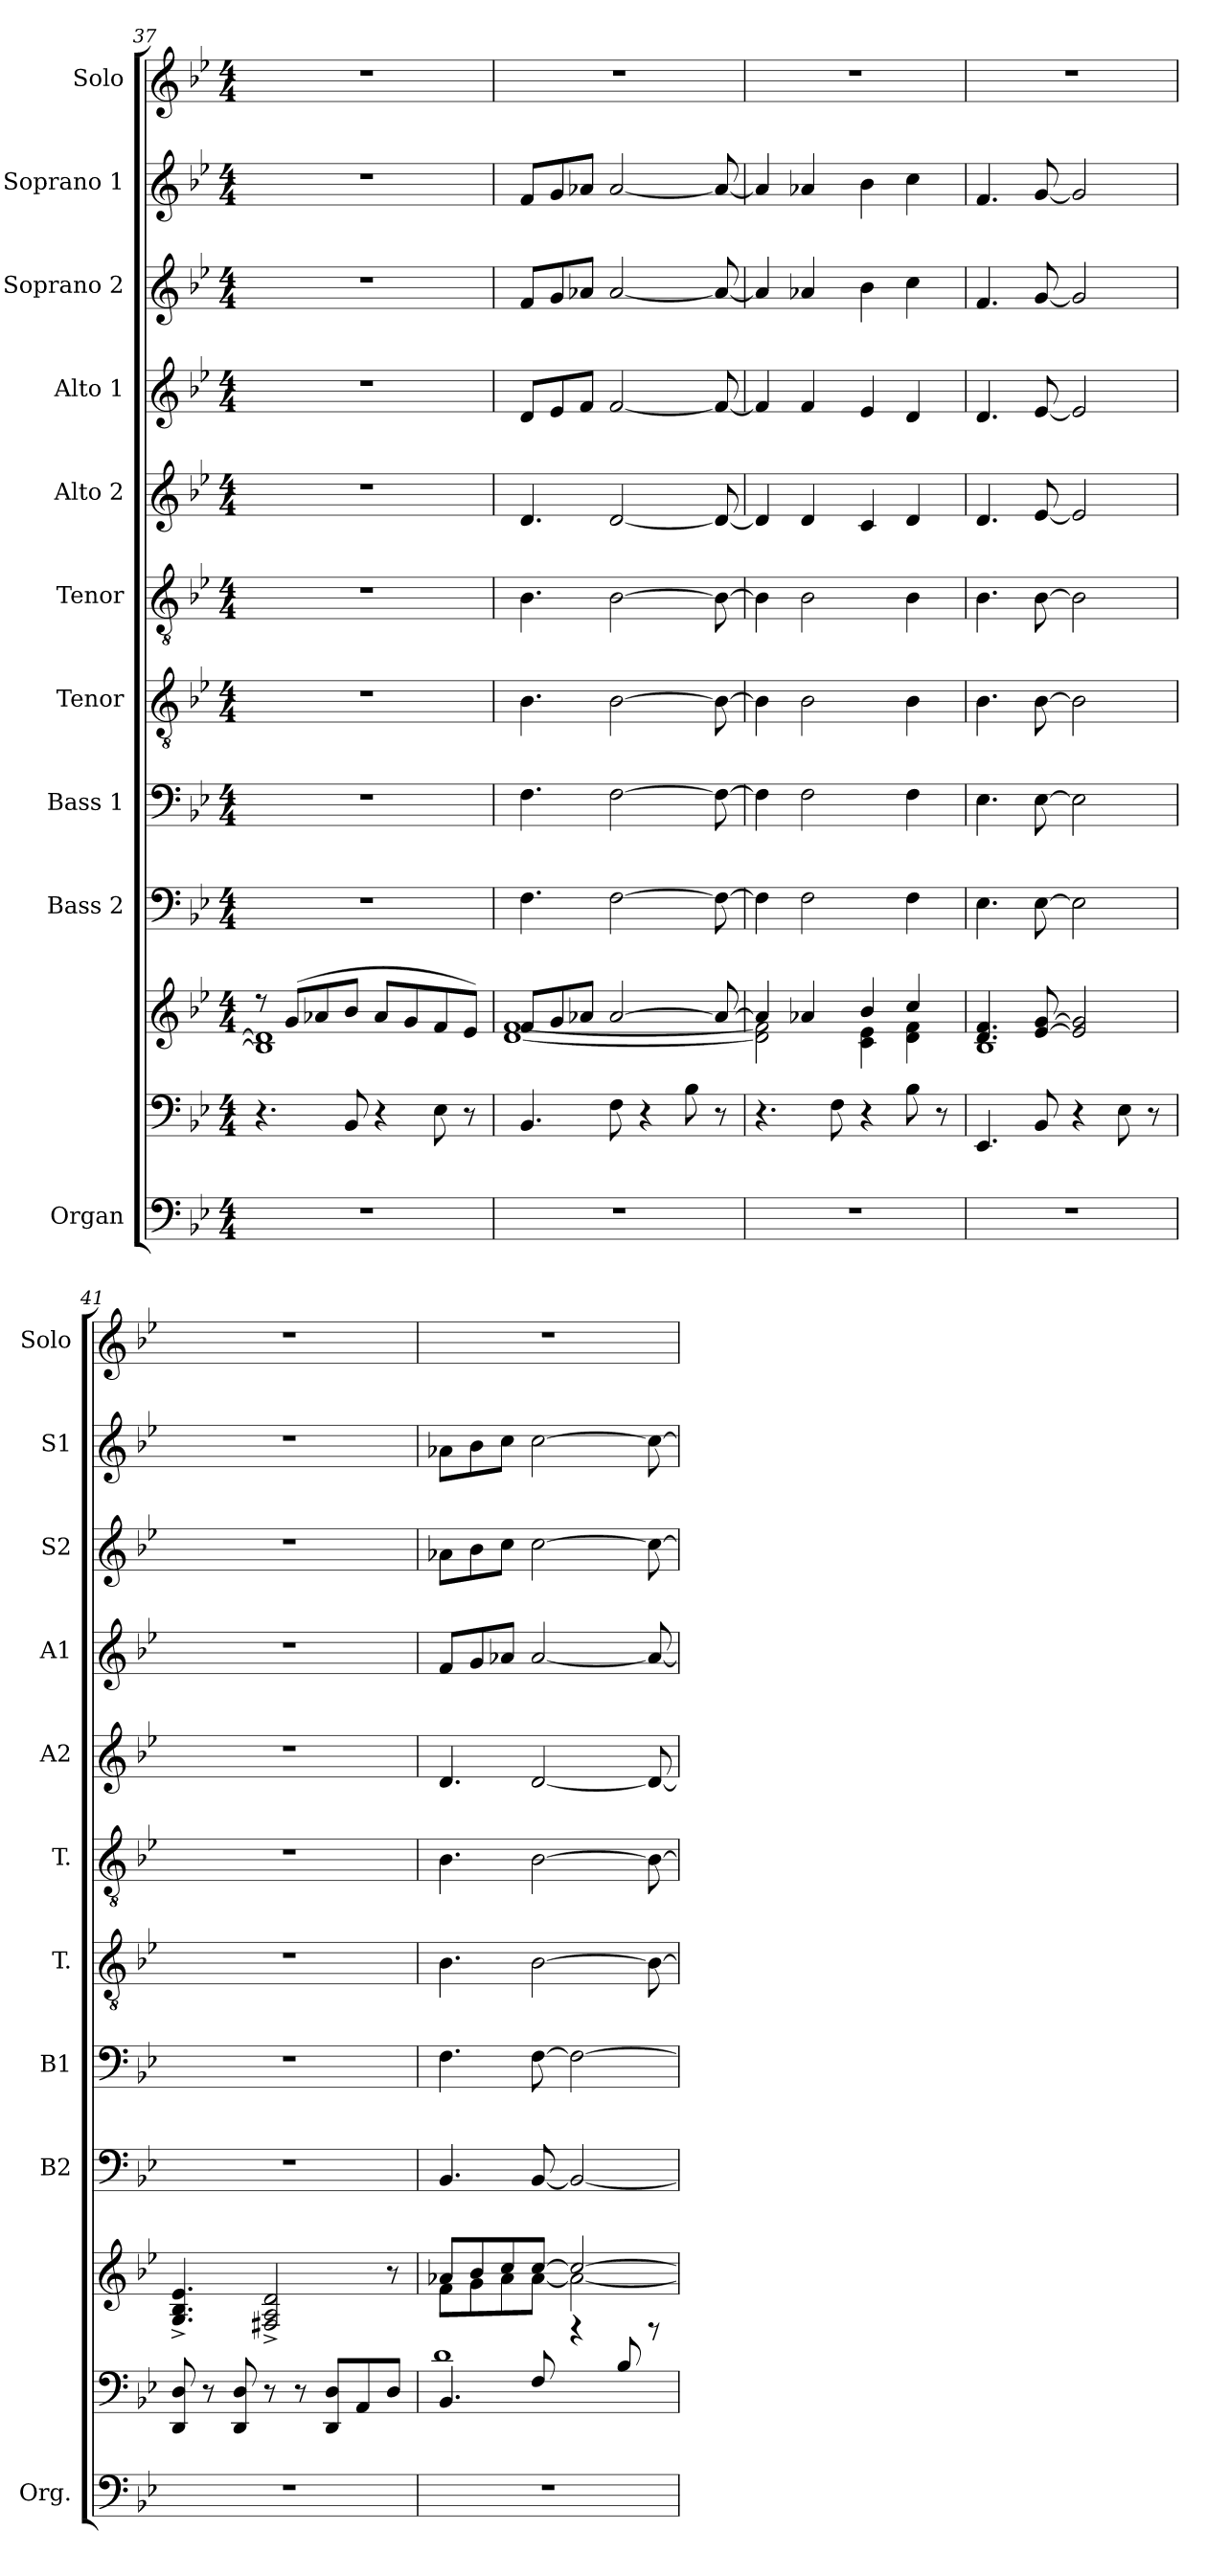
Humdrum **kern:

**kern	**kern	**kern	**kern	**kern	**kern	**kern	**kern	**kern	**kern	**kern	**kern
*part10	*part10	*part10	*part9	*part8	*part7	*part6	*part5	*part4	*part3	*part2	*part1
*staff12	*staff11	*staff10	*staff9	*staff8	*staff7	*staff6	*staff5	*staff4	*staff3	*staff2	*staff1
*I"Organ	*	*	*I"Bass 2	*I"Bass 1	*I"Tenor	*I"Tenor	*I"Alto 2	*I"Alto 1	*I"Soprano 2	*I"Soprano 1	*I"Solo
*I'Org.	*	*	*I'B2	*I'B1	*I'T.	*I'T.	*I'A2	*I'A1	*I'S2	*I'S1	*I'Solo
*clefF4	*clefF4	*clefG2	*clefF4	*clefF4	*clefGv2	*clefGv2	*clefG2	*clefG2	*clefG2	*clefG2	*clefG2
*k[b-e-]	*k[b-e-]	*k[b-e-]	*k[b-e-]	*k[b-e-]	*k[b-e-]	*k[b-e-]	*k[b-e-]	*k[b-e-]	*k[b-e-]	*k[b-e-]	*k[b-e-]
*M4/4	*M4/4	*M4/4	*M4/4	*M4/4	*M4/4	*M4/4	*M4/4	*M4/4	*M4/4	*M4/4	*M4/4
=37	=37	=37	=37	=37	=37	=37	=37	=37	=37	=37	=37
*	*	*^	*	*	*	*	*	*	*	*	*
1r	4.r	8r	1B-] 1d]	1r	1r	1r	1r	1r	1r	1r	1r	1r
.	.	(>8g/L	.	.	.	.	.	.	.	.	.	.
.	.	8a-X/	.	.	.	.	.	.	.	.	.	.
.	8BB-/	8b-/J	.	.	.	.	.	.	.	.	.	.
.	4r	8a-/L	.	.	.	.	.	.	.	.	.	.
.	.	8g/	.	.	.	.	.	.	.	.	.	.
.	8E-\	8f/	.	.	.	.	.	.	.	.	.	.
.	8r	8e-/J)	.	.	.	.	.	.	.	.	.	.
=38	=38	=38	=38	=38	=38	=38	=38	=38	=38	=38	=38	=38
1r	4.BB-/	8f/L	[1d [1f	4.F\	4.F\	4.B-\	4.B-\	4.d/	8d/L	8f/L	8f/L	1r
.	.	8g/	.	.	.	.	.	.	8e-/	8g/	8g/	.
.	.	8a-X/J	.	.	.	.	.	.	8f/J	8a-X/J	8a-X/J	.
.	8F\	[2a-/	.	[2F\	[2F\	[2B-\	[2B-\	[2d/	[2f/	[2a-/	[2a-/	.
.	4r	.	.	.	.	.	.	.	.	.	.	.
.	8B-\	.	.	.	.	.	.	.	.	.	.	.
.	8r	8a-/_	.	8F\_	8F\_	8B-\_	8B-\_	8d/_	8f/_	8a-/_	8a-/_	.
=39	=39	=39	=39	=39	=39	=39	=39	=39	=39	=39	=39	=39
1r	4.r	4a-/]	2d\] 2f\]	4F\]	4F\]	4B-\]	4B-\]	4d/]	4f/]	4a-/]	4a-/]	1r
.	.	4a-X/	.	2F\	2F\	2B-\	2B-\	4d/	4f/	4a-X/	4a-X/	.
.	8F\	.	.	.	.	.	.	.	.	.	.	.
.	4r	4b-/	4c\ 4e-\	.	.	.	.	4c/	4e-/	4b-\	4b-\	.
.	8B-\	4cc/	4d\ 4f\	4F\	4F\	4B-\	4B-\	4d/	4d/	4cc\	4cc\	.
.	8r	.	.	.	.	.	.	.	.	.	.	.
=40	=40	=40	=40	=40	=40	=40	=40	=40	=40	=40	=40	=40
1r	4.EE-/	4.d/ 4.f/	1B-	4.E-\	4.E-\	4.B-\	4.B-\	4.d/	4.d/	4.f/	4.f/	1r
.	8BB-/	[8e-/ [8g/	.	[8E-\	[8E-\	[8B-\	[8B-\	[8e-/	[8e-/	[8g/	[8g/	.
.	4r	2e-/] 2g/]	.	2E-\]	2E-\]	2B-\]	2B-\]	2e-/]	2e-/]	2g/]	2g/]	.
.	8E-\	.	.	.	.	.	.	.	.	.	.	.
.	8r	.	.	.	.	.	.	.	.	.	.	.
*	*	*v	*v	*	*	*	*	*	*	*	*	*
=41	=41	=41	=41	=41	=41	=41	=41	=41	=41	=41	=41
1r	8DD/ 8D/	4.G/^ 4.B-/^ 4.e-/^	1r	1r	1r	1r	1r	1r	1r	1r	1r
.	8r	.	.	.	.	.	.	.	.	.	.
.	8DD/ 8D/	.	.	.	.	.	.	.	.	.	.
.	8r	2F#X/^ 2A/^ 2d/^	.	.	.	.	.	.	.	.	.
.	8r	.	.	.	.	.	.	.	.	.	.
.	8DD/ 8D/L	.	.	.	.	.	.	.	.	.	.
.	8AA/	.	.	.	.	.	.	.	.	.	.
.	8D/J	8r	.	.	.	.	.	.	.	.	.
=42	=42	=42	=42	=42	=42	=42	=42	=42	=42	=42	=42
*	*^	*^	*	*	*	*	*	*	*	*	*
1r	4.BB-/	1d	8a-X/L	8f\L	4.BB-/	4.F\	4.B-\	4.B-\	4.d/	8f/L	8a-X\L	8a-X\L	1r
.	.	.	8b-/	8g\	.	.	.	.	.	8g/	8b-\	8b-\	.
.	.	.	8cc/	8a-\	.	.	.	.	.	8a-X/J	8cc\J	8cc\J	.
.	8F/	.	[8cc/J	[8a-\J	[8BB-/	[8F\	[2B-\	[2B-\	[2d/	[2a-/	[2cc\	[2cc\	.
.	4r	.	2cc/_	2a-\_	2BB-/_	2F\_	.	.	.	.	.	.	.
.	8B-/	.	.	.	.	.	.	.	.	.	.	.	.
.	8r	.	.	.	.	.	8B-\_	8B-\_	8d/_	8a-/_	8cc\_	8cc\_	.
*	*v	*v	*	*	*	*	*	*	*	*	*	*	*
*	*	*v	*v	*	*	*	*	*	*	*	*	*
=	=	=	=	=	=	=	=	=	=	=	=
*-	*-	*-	*-	*-	*-	*-	*-	*-	*-	*-	*-
